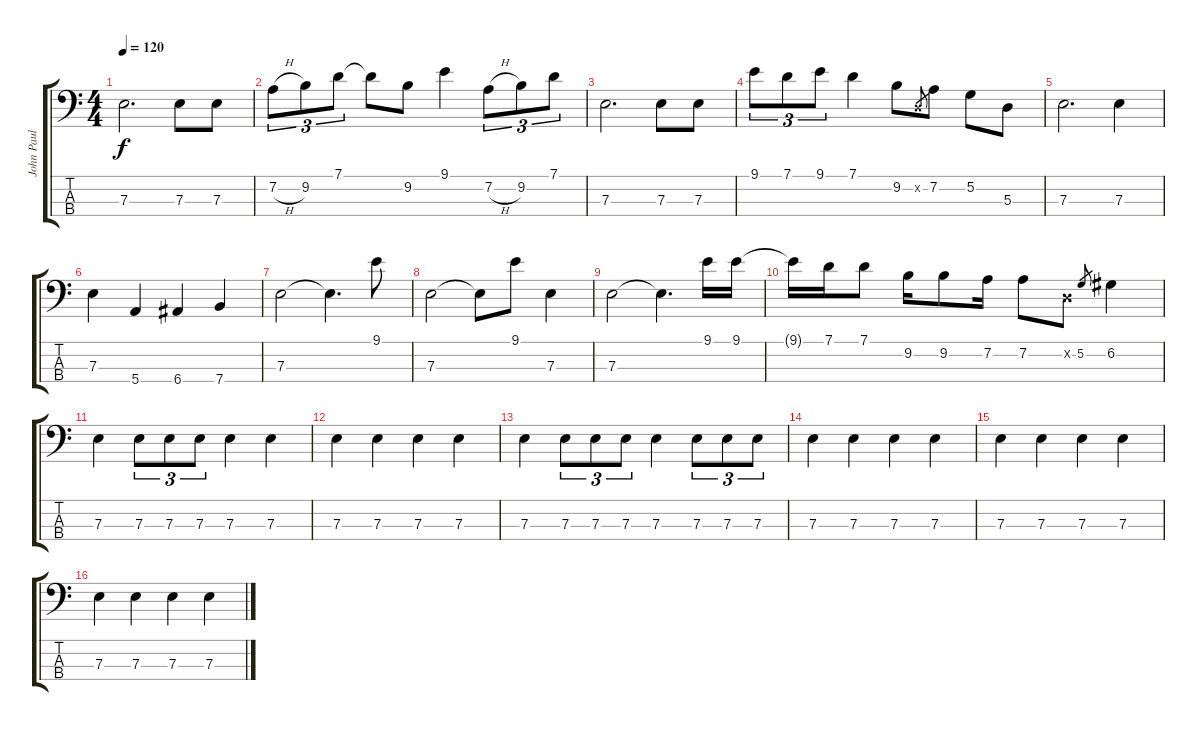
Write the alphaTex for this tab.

\track ("John Paul Jones - Bass Guitar" "John Paul ") {instrument electricbassfinger}
\staff {score tabs}
\tuning (G2 D2 A1 E1) {hide}
\ts (4 4)
\tempo 120
\clef f4
\ks c
7.3.2{d dy f} 7.3.8 7.3.8 |
7.2{h}.8{tu (3 2)} 9.2.8{tu (3 2)} 7.1.8{tu (3 2)} 7.1{t}.8 9.2.8 9.1.4 7.2{h}.8{tu (3 2)} 9.2.8{tu (3 2)} 7.1.8{tu (3 2)} |
7.3.2{d} 7.3.8 7.3.8 |
9.1.8{tu (3 2)} 7.1.8{tu (3 2)} 9.1.8{tu (3 2)} 7.1.4 9.2.8 0.2{x}.8{gr} 7.2.8 5.2.8 5.3.8 |
7.3.2{d} 7.3.4 |
7.3.4 5.4.4 6.4.4 7.4.4 |
7.3.2 7.3{t}.4{d} 9.1.8 |
7.3.2 7.3{t}.8 9.1.8 7.3.4 |
7.3.2 7.3{t}.4{d} 9.1.16 9.1.16 |
9.1{t}.16 7.1.16 7.1.8 9.2.16 9.2.8 7.2.16 7.2.8 0.2{x}.8 5.2.8{gr} 6.2.4 |
7.3.4 7.3.8{tu (3 2)} 7.3.8{tu (3 2)} 7.3.8{tu (3 2)} 7.3.4 7.3.4 |
7.3.4 7.3.4 7.3.4 7.3.4 |
7.3.4 7.3.8{tu (3 2)} 7.3.8{tu (3 2)} 7.3.8{tu (3 2)} 7.3.4 7.3.8{tu (3 2)} 7.3.8{tu (3 2)} 7.3.8{tu (3 2)} |
7.3.4 7.3.4 7.3.4 7.3.4 |
7.3.4 7.3.4 7.3.4 7.3.4 |
7.3.4 7.3.4 7.3.4 7.3.4
